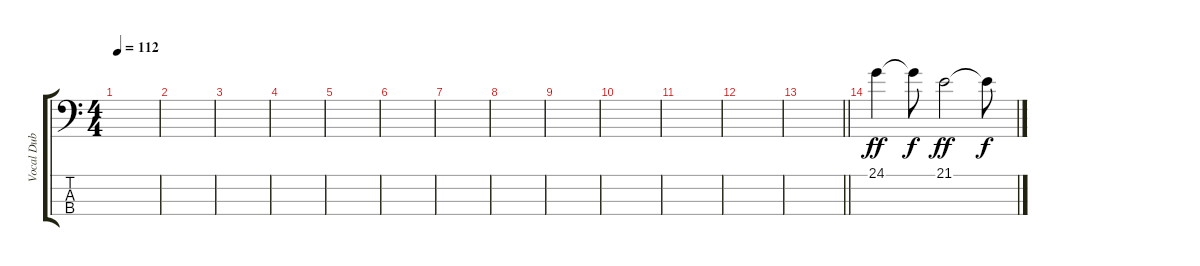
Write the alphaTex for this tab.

\track ("Vocal Dub" "Vocal Dub") {instrument synthvoice}
\staff {score tabs}
\tuning (G2 D2 A1 E1) {hide}
\ts (4 4)
\tempo 112
\clef f4
\ks c
|
|
|
|
|
|
|
|
|
|
|
|
\barLineRight lightlight
|
24.1.4{dy ff} 24.1{t}.8{dy f} 21.1.2{dy ff} 21.1{t}.8{dy f}
